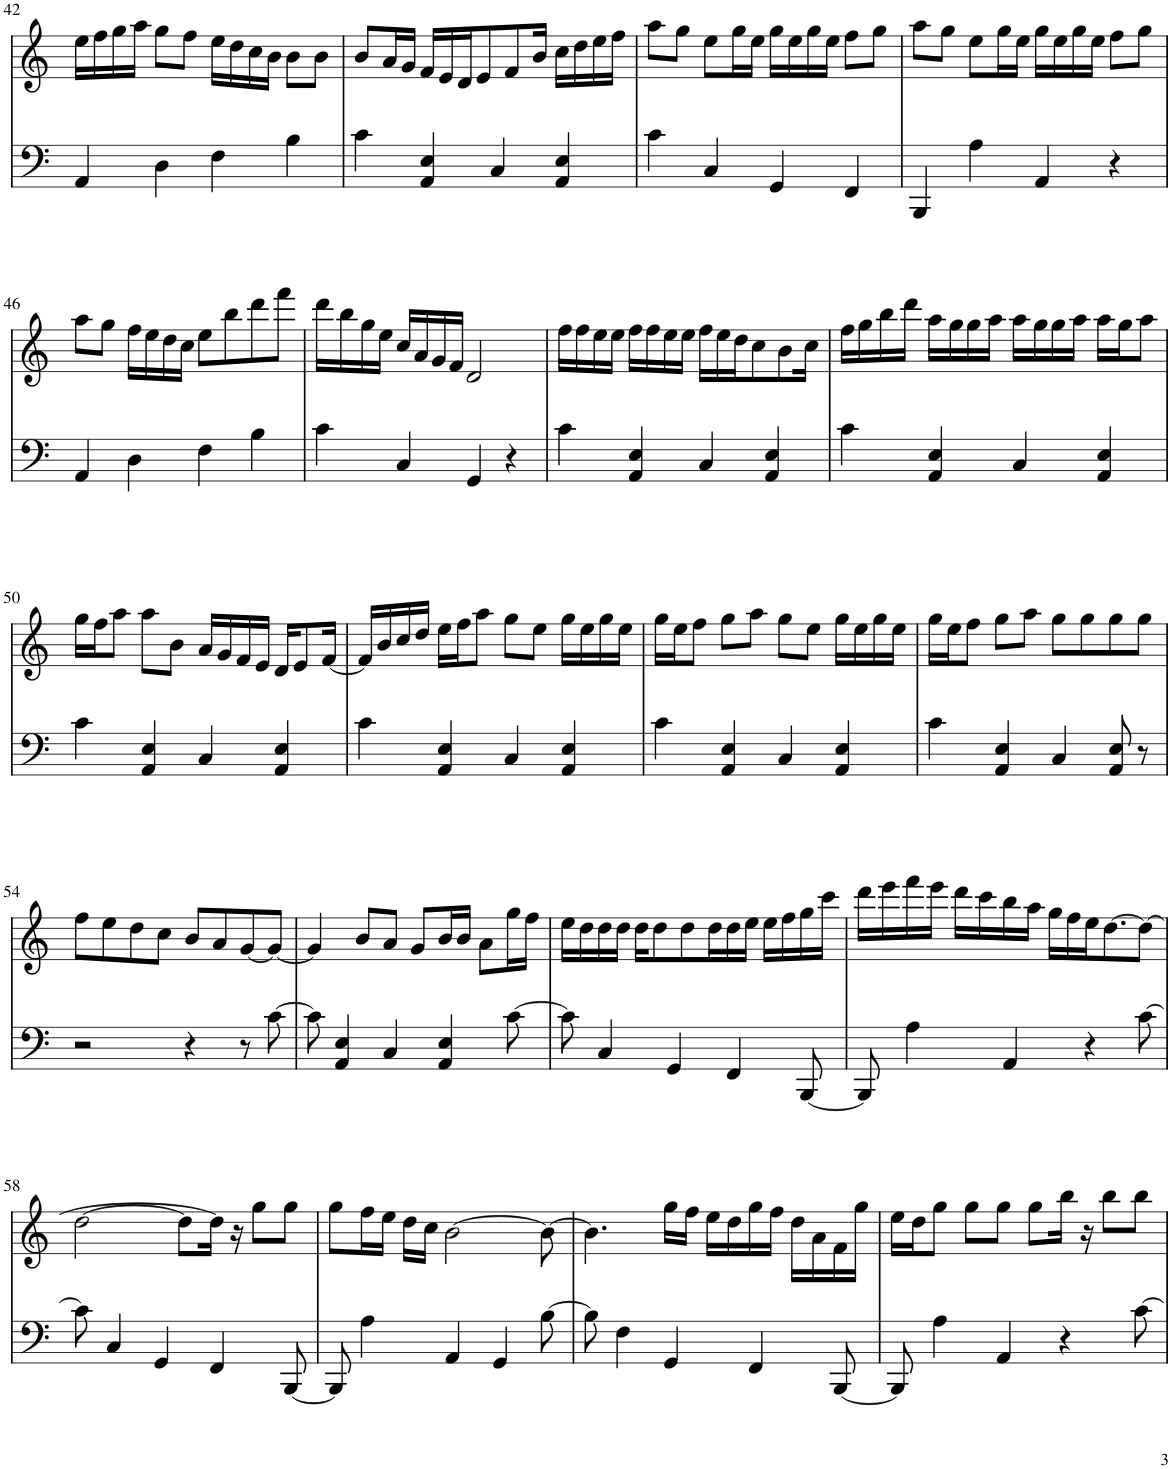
**kern	**kern
*part1	*part1
*staff2	*staff1
*I"Piano	*
*I'Pno.	*
!!LO:PB:g=z
*clefF4	*clefG2
*k[]	*k[]
*M4/4	*M4/4
=42	=42
4AA/	16ee\LL
.	16ff\
.	16gg\
.	16aa\JJ
4D\	8gg\L
.	8ff\J
4F\	16ee\LL
.	16dd\
.	16cc\
.	16b\JJ
4B\	8b\L
.	8b\J
=43	=43
4c\	8b/L
.	16a/L
.	16g/JJ
4AA/ 4E/	16f/LL
.	16e/
.	16d/J
.	8e/
4C/	.
.	8f/
.	16b/Jk
4AA/ 4E/	16cc\LL
.	16dd\
.	16ee\
.	16ff\JJ
=44	=44
4c\	8aa\L
.	8gg\J
4C/	8ee\L
.	16gg\L
.	16ee\JJ
4GG/	16gg\LL
.	16ee\
.	16gg\
.	16ee\JJ
4FF/	8ff\L
.	8gg\J
=45	=45
4BBB/	8aa\L
.	8gg\J
4A\	8ee\L
.	16gg\L
.	16ee\JJ
4AA/	16gg\LL
.	16ee\
.	16gg\
.	16ee\JJ
4r	8ff\L
.	8gg\J
!!LO:LB:g=z
=46	=46
4AA/	8aa\L
.	8gg\J
4D\	16ff\LL
.	16ee\
.	16dd\
.	16cc\JJ
4F\	8ee\L
.	8bb\
4B\	8ddd\
.	8fff\J
=47	=47
4c\	16ddd\LL
.	16bb\
.	16gg\
.	16ee\JJ
4C/	16cc/LL
.	16a/
.	16g/
.	16f/JJ
4GG/	2d/
4r	.
=48	=48
4c\	16ff\LL
.	16ff\
.	16ee\
.	16ee\JJ
4AA/ 4E/	16ff\LL
.	16ff\
.	16ee\
.	16ee\JJ
4C/	16ff\LL
.	16ee\
.	16dd\J
.	8cc\
4AA/ 4E/	.
.	8b\
.	16cc\Jk
=49	=49
4c\	16ff\LL
.	16gg\
.	16bb\
.	16ddd\JJ
4AA/ 4E/	16aa\LL
.	16gg\
.	16gg\
.	16aa\JJ
4C/	16aa\LL
.	16gg\
.	16gg\
.	16aa\JJ
4AA/ 4E/	16aa\LL
.	16gg\J
.	8aa\J
!!LO:LB:g=z
=50	=50
4c\	16gg\LL
.	16ff\J
.	8aa\J
4AA/ 4E/	8aa\L
.	8b\J
4C/	16a/LL
.	16g/
.	16f/
.	16e/JJ
4AA/ 4E/	16d/KL
.	8e/
.	[16f/Jk
=51	=51
4c\	16f/LL]
.	16b/
.	16cc/
.	16dd/JJ
4AA/ 4E/	16ee\LL
.	16ff\J
.	8aa\J
4C/	8gg\L
.	8ee\J
4AA/ 4E/	16gg\LL
.	16ee\
.	16gg\
.	16ee\JJ
=52	=52
4c\	16gg\LL
.	16ee\J
.	8ff\J
4AA/ 4E/	8gg\L
.	8aa\J
4C/	8gg\L
.	8ee\J
4AA/ 4E/	16gg\LL
.	16ee\
.	16gg\
.	16ee\JJ
=53	=53
4c\	16gg\LL
.	16ee\J
.	8ff\J
4AA/ 4E/	8gg\L
.	8aa\J
4C/	8gg\L
.	8gg\
8AA/ 8E/	8gg\
8r	8gg\J
!!LO:LB:g=z
=54	=54
2r	8ff\L
.	8ee\
.	8dd\
.	8cc\J
4r	8b/L
.	8a/
8r	[8g/
[8c\	8g/J_
=55	=55
8c\]	4g/]
4AA/ 4E/	.
.	8b/L
4C/	8a/J
.	8g/L
4AA/ 4E/	16b/L
.	16b/JJ
.	8a\L
[8c\	16gg\L
.	16ff\JJ
=56	=56
8c\]	16ee\LL
.	16dd\
4C/	16dd\
.	16dd\JJ
.	16dd\KL
.	8dd\
4GG/	.
.	8dd\
.	16dd\L
4FF/	16dd\
.	16ee\JJ
.	16ee\LL
.	16ff\
[8BBB/	16gg\
.	16ccc\JJ
=57	=57
8BBB/]	16ddd\LL
.	16eee\
4A\	16fff\
.	16eee\JJ
.	16ddd\LL
.	16ccc\
4AA/	16bb\
.	16aa\JJ
.	16gg\LL
.	16ff\
4r	16ee\J
.	[8.dd\
[8c\	8dd\J_
!!LO:LB:g=z
=58	=58
8c\]	[2dd\
4C/	.
4GG/	.
.	8dd\L]
4FF/	16dd\Jk]
.	16r
.	8gg\L
[8BBB/	8gg\J
=59	=59
8BBB/]	8gg\L
4A\	16ff\L
.	16ee\JJ
.	16dd\LL
.	16cc\JJ
4AA/	[2b\
4GG/	.
[8B\	8b\_
=60	=60
8B\]	4.b\]
4F\	.
4GG/	16gg\LL
.	16ff\JJ
.	16ee\LL
.	16dd\
4FF/	16gg\
.	16ff\JJ
.	16dd\LL
.	16a\
[8BBB/	16f\
.	16gg\JJ
=61	=61
8BBB/]	16ee\LL
.	16dd\J
4A\	8gg\J
.	8gg\L
4AA/	8gg\J
.	8gg\L
4r	16bb\Jk
.	16r
.	8bb\L
[8c\	8bb\J
=	=
*-	*-
